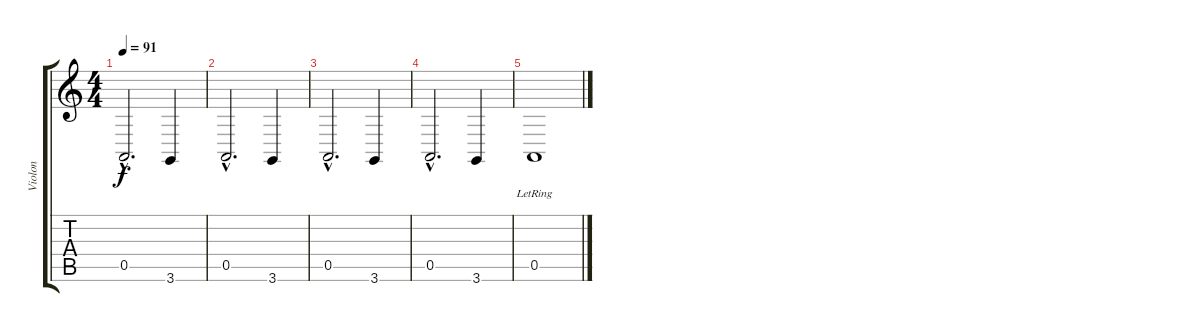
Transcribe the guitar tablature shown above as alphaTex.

\track ("Violon" "Violon") {instrument violin}
\staff {score tabs}
\tuning (E4 B3 G3 D3 A2 E2) {hide}
\ts (4 4)
\tempo 91
\clef g2
\ks c
0.5{hac}.2{d dy f} 3.6.4 |
0.5{hac}.2{d} 3.6.4 |
0.5{hac}.2{d} 3.6.4 |
0.5{hac}.2{d} 3.6.4 |
0.5{lr}.1
